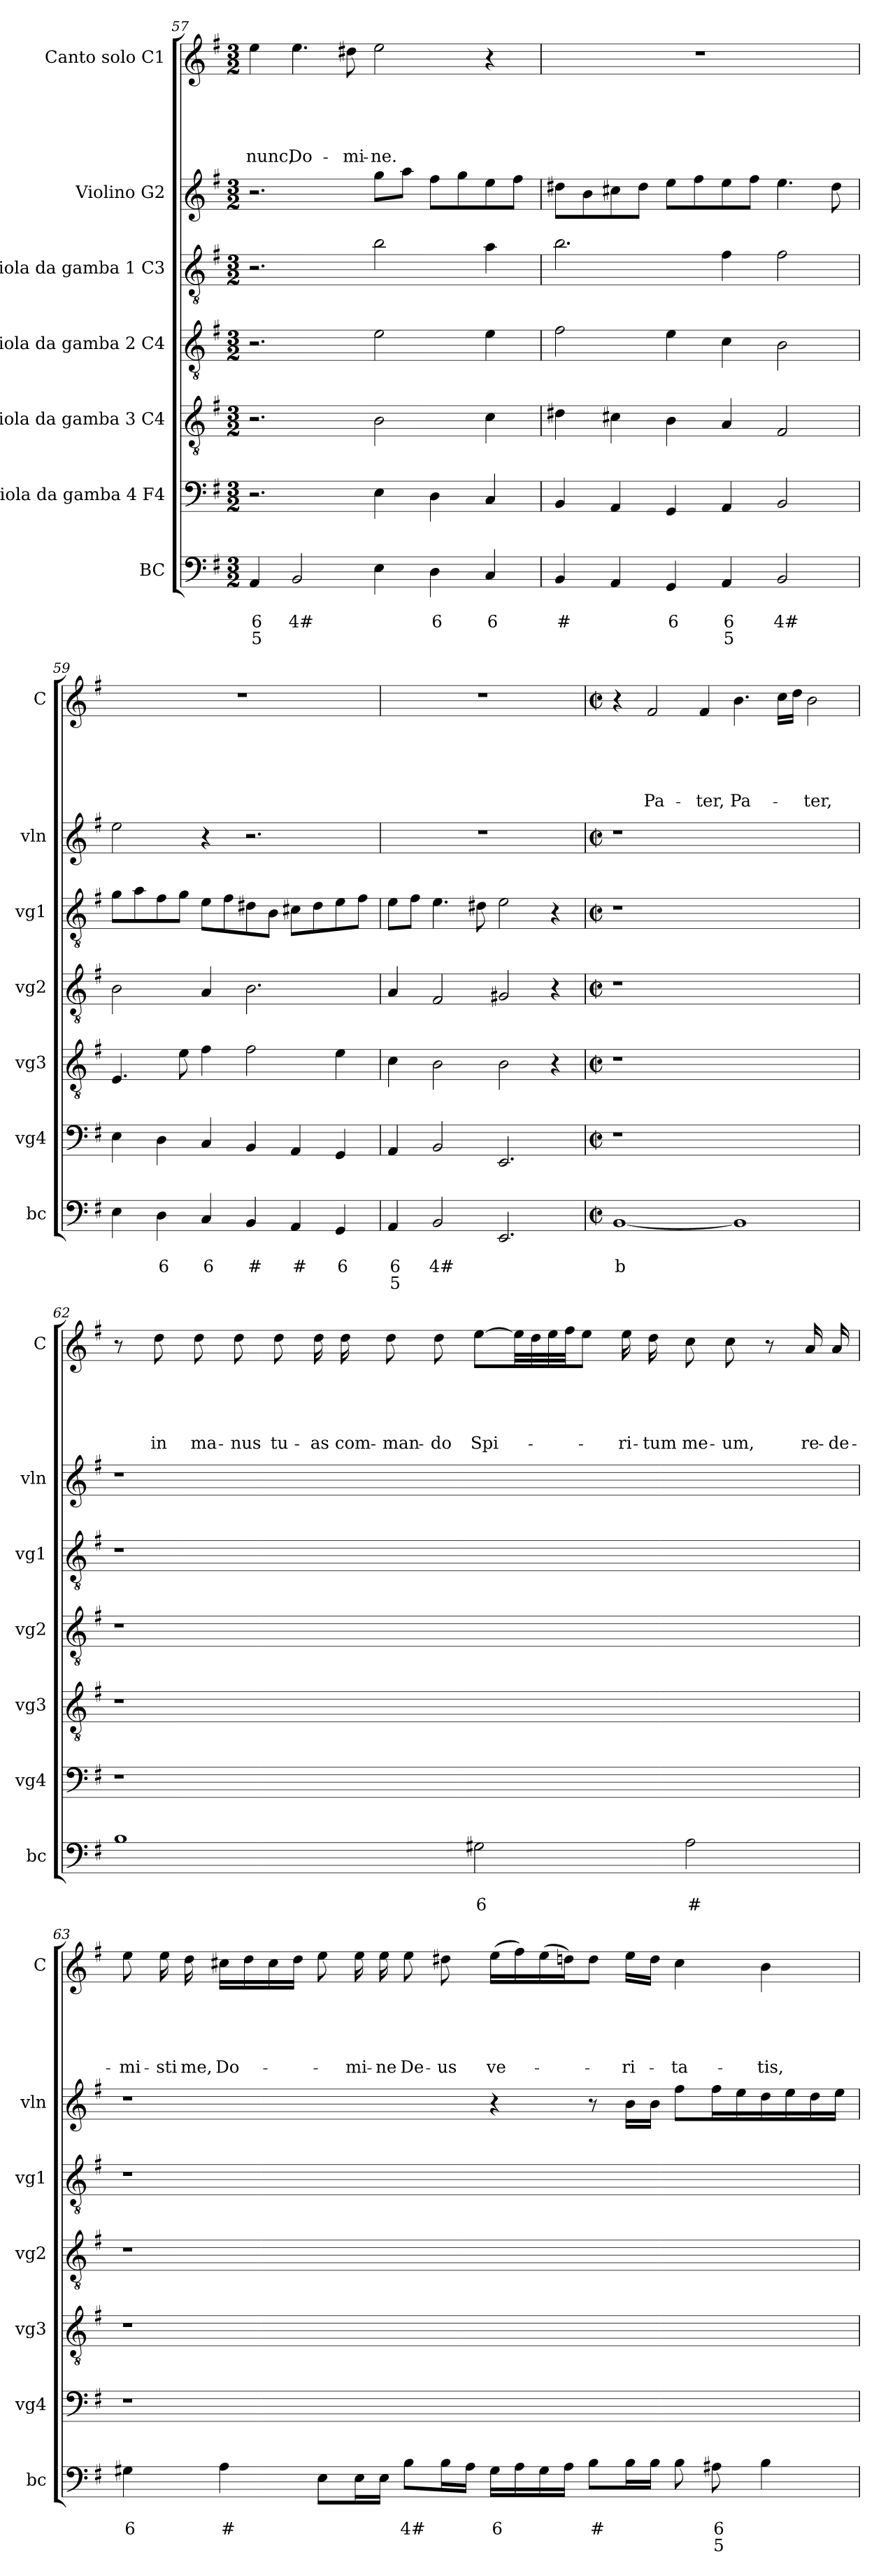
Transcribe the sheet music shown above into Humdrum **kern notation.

**kern	**text	**text	**text	**kern	**kern	**kern	**kern	**kern	**kern	**text	**text	**text	**text	**text
*part7	*part7	*part7	*part7	*part6	*part5	*part4	*part3	*part2	*part1	*part1	*part1	*part1	*part1	*part1
*staff7	*staff7	*staff7	*staff7	*staff6	*staff5	*staff4	*staff3	*staff2	*staff1	*staff1	*staff1	*staff1	*staff1	*staff1
*I"BC	*	*	*	*I"Viola da gamba 4 F4	*I"Viola da gamba 3 C4	*I"Viola da gamba 2 C4	*I"Viola da gamba 1 C3	*I"Violino  G2	*I"Canto solo C1	*	*	*	*	*
*I'bc	*	*	*	*I'vg4	*I'vg3	*I'vg2	*I'vg1	*I'vln	*I'C	*	*	*	*	*
!!LO:LB:g=z
*clefF4	*	*	*	*clefF4	*clefGv2	*clefGv2	*clefGv2	*clefG2	*clefG2	*	*	*	*	*
*k[f#]	*	*	*	*k[f#]	*k[f#]	*k[f#]	*k[f#]	*k[f#]	*k[f#]	*	*	*	*	*
*e:	*	*	*	*e:	*e:	*e:	*e:	*e:	*e:	*	*	*	*	*
*M3/2	*	*	*	*M3/2	*M3/2	*M3/2	*M3/2	*M3/2	*M3/2	*	*	*	*	*
=57	=57	=57	=57	=57	=57	=57	=57	=57	=57	=57	=57	=57	=57	=57
!	!	!LO:LY:b	!LO:LY:b	!	!	!	!	!	!	!	!	!	!	!LO:LY:b
4AA/	.	6	5	2.r	2.r	2.r	2.r	2.r	4ee\	.	.	.	.	nunc,
!	!	!LO:LY:b	!	!	!	!	!	!	!	!	!	!	!	!LO:LY:b
2BB/	.	4#	.	.	.	.	.	.	4.ee\	.	.	.	.	Do-
!	!	!	!	!	!	!	!	!	!	!	!	!	!	!LO:LY:b
.	.	.	.	.	.	.	.	.	8dd#X\	.	.	.	.	-mi-
!	!	!	!	!	!	!	!	!	!	!	!	!	!	!LO:LY:b
4E\	.	.	.	4E\	2B\	2e\	2b\	8gg\L	2ee\	.	.	.	.	-ne.
.	.	.	.	.	.	.	.	8aa\J	.	.	.	.	.	.
!	!	!LO:LY:b	!	!	!	!	!	!	!	!	!	!	!	!
4D\	.	6	.	4D\	.	.	.	8ff#\L	.	.	.	.	.	.
.	.	.	.	.	.	.	.	8gg\	.	.	.	.	.	.
!	!	!LO:LY:b	!	!	!	!	!	!	!	!	!	!	!	!
4C/	.	6	.	4C/	4c\	4e\	4a\	8ee\	4r	.	.	.	.	.
.	.	.	.	.	.	.	.	8ff#\J	.	.	.	.	.	.
=58	=58	=58	=58	=58	=58	=58	=58	=58	=58	=58	=58	=58	=58	=58
!	!	!LO:LY:b	!	!	!	!	!	!	!	!	!	!	!	!
4BB/	.	#	.	4BB/	4d#X\	2f#\	2.b\	8dd#X\L	1.r	.	.	.	.	.
.	.	.	.	.	.	.	.	8b\	.	.	.	.	.	.
4AA/	.	.	.	4AA/	4c#X\	.	.	8cc#X\	.	.	.	.	.	.
.	.	.	.	.	.	.	.	8dd#\J	.	.	.	.	.	.
!	!	!LO:LY:b	!	!	!	!	!	!	!	!	!	!	!	!
4GG/	.	6	.	4GG/	4B\	4e\	.	8ee\L	.	.	.	.	.	.
.	.	.	.	.	.	.	.	8ff#\	.	.	.	.	.	.
!	!	!LO:LY:b	!LO:LY:b	!	!	!	!	!	!	!	!	!	!	!
4AA/	.	6	5	4AA/	4A/	4c\	4f#\	8ee\	.	.	.	.	.	.
.	.	.	.	.	.	.	.	8ff#\J	.	.	.	.	.	.
!	!	!LO:LY:b	!	!	!	!	!	!	!	!	!	!	!	!
2BB/	.	4#	.	2BB/	2F#/	2B\	2f#\	4.ee\	.	.	.	.	.	.
.	.	.	.	.	.	.	.	8dd#\	.	.	.	.	.	.
=59	=59	=59	=59	=59	=59	=59	=59	=59	=59	=59	=59	=59	=59	=59
4E\	.	.	.	4E\	4.E/	2B\	8g\L	2ee\	1.r	.	.	.	.	.
.	.	.	.	.	.	.	8a\	.	.	.	.	.	.	.
!	!	!LO:LY:b	!	!	!	!	!	!	!	!	!	!	!	!
4D\	.	6	.	4D\	.	.	8f#\	.	.	.	.	.	.	.
.	.	.	.	.	8e\	.	8g\J	.	.	.	.	.	.	.
!	!	!LO:LY:b	!	!	!	!	!	!	!	!	!	!	!	!
4C/	.	6	.	4C/	4f#\	4A/	8e\L	4r	.	.	.	.	.	.
.	.	.	.	.	.	.	8f#\	.	.	.	.	.	.	.
!	!	!LO:LY:b	!	!	!	!	!	!	!	!	!	!	!	!
4BB/	.	#	.	4BB/	2f#\	2.B\	8d#X\	2.r	.	.	.	.	.	.
.	.	.	.	.	.	.	8B\J	.	.	.	.	.	.	.
!	!	!LO:LY:b	!	!	!	!	!	!	!	!	!	!	!	!
4AA/	.	#	.	4AA/	.	.	8c#X\L	.	.	.	.	.	.	.
.	.	.	.	.	.	.	8d#\	.	.	.	.	.	.	.
!	!	!LO:LY:b	!	!	!	!	!	!	!	!	!	!	!	!
4GG/	.	6	.	4GG/	4e\	.	8e\	.	.	.	.	.	.	.
.	.	.	.	.	.	.	8f#\J	.	.	.	.	.	.	.
=60	=60	=60	=60	=60	=60	=60	=60	=60	=60	=60	=60	=60	=60	=60
!	!	!LO:LY:b	!LO:LY:b	!	!	!	!	!	!	!	!	!	!	!
4AA/	.	6	5	4AA/	4c\	4A/	8e\L	1.r	1.r	.	.	.	.	.
.	.	.	.	.	.	.	8f#\J	.	.	.	.	.	.	.
!	!	!LO:LY:b	!	!	!	!	!	!	!	!	!	!	!	!
2BB/	.	4#	.	2BB/	2B\	2F#/	4.e\	.	.	.	.	.	.	.
.	.	.	.	.	.	.	8d#X\	.	.	.	.	.	.	.
2.EE/	.	.	.	2.EE/	2B\	2G#X/	2e\	.	.	.	.	.	.	.
.	.	.	.	.	4r	4r	4r	.	.	.	.	.	.	.
!!LO:PB:g=z
=61	=61	=61	=61	=61	=61	=61	=61	=61	=61	=61	=61	=61	=61	=61
*M2/2	*	*	*	*M2/2	*M2/2	*M2/2	*M2/2	*M2/2	*M2/2	*	*	*	*	*
*met(c|)	*	*	*	*met(c|)	*met(c|)	*met(c|)	*met(c|)	*met(c|)	*met(c|)	*	*	*	*	*
!	!	!LO:LY:b	!	!	!	!	!	!	!	!	!	!	!	!
[1BB	.	b	.	1r	1r	1r	1r	1r	4r	.	.	.	.	.
!	!	!	!	!	!	!	!	!	!	!	!	!	!	!LO:LY:b
.	.	.	.	.	.	.	.	.	2f#/	.	.	.	.	Pa-
!	!	!	!	!	!	!	!	!	!	!	!	!	!	!LO:LY:b
.	.	.	.	.	.	.	.	.	4f#/	.	.	.	.	-ter,
!	!	!	!	!	!	!	!	!	!	!	!	!	!	!LO:LY:b
1BB]	.	.	.	1ryy	1ryy	1ryy	1ryy	1ryy	4.b\	.	.	.	.	Pa-
.	.	.	.	.	.	.	.	.	16cc\LL	.	.	.	.	.
.	.	.	.	.	.	.	.	.	16dd\JJ	.	.	.	.	.
!	!	!	!	!	!	!	!	!	!	!	!	!	!	!LO:LY:b
.	.	.	.	.	.	.	.	.	2b\	.	.	.	.	-ter,
=62	=62	=62	=62	=62	=62	=62	=62	=62	=62	=62	=62	=62	=62	=62
1B	.	.	.	1r	1r	1r	1r	1r	8r	.	.	.	.	.
!	!	!	!	!	!	!	!	!	!	!	!	!	!	!LO:LY:b
.	.	.	.	.	.	.	.	.	8dd\	.	.	.	.	in
!	!	!	!	!	!	!	!	!	!	!	!	!	!	!LO:LY:b
.	.	.	.	.	.	.	.	.	8dd\	.	.	.	.	ma-
!	!	!	!	!	!	!	!	!	!	!	!	!	!	!LO:LY:b
.	.	.	.	.	.	.	.	.	8dd\	.	.	.	.	-nus
!	!	!	!	!	!	!	!	!	!	!	!	!	!	!LO:LY:b
.	.	.	.	.	.	.	.	.	8dd\	.	.	.	.	tu-
!	!	!	!	!	!	!	!	!	!	!	!	!	!	!LO:LY:b
.	.	.	.	.	.	.	.	.	16dd\	.	.	.	.	-as
!	!	!	!	!	!	!	!	!	!	!	!	!	!	!LO:LY:b
.	.	.	.	.	.	.	.	.	16dd\	.	.	.	.	com-
!	!	!	!	!	!	!	!	!	!	!	!	!	!	!LO:LY:b
.	.	.	.	.	.	.	.	.	8dd\	.	.	.	.	-man-
!	!	!	!	!	!	!	!	!	!	!	!	!	!	!LO:LY:b
.	.	.	.	.	.	.	.	.	8dd\	.	.	.	.	-do
!	!	!LO:LY:b	!	!	!	!	!	!	!	!	!	!	!	!LO:LY:b
2G#X\	.	6	.	1ryy	1ryy	1ryy	1ryy	1ryy	[8ee\L	.	.	.	.	Spi-
.	.	.	.	.	.	.	.	.	32ee\LL]	.	.	.	.	.
.	.	.	.	.	.	.	.	.	32dd\	.	.	.	.	.
.	.	.	.	.	.	.	.	.	32ee\	.	.	.	.	.
.	.	.	.	.	.	.	.	.	32ff#\JJ	.	.	.	.	.
.	.	.	.	.	.	.	.	.	8ee\J	.	.	.	.	.
!	!	!	!	!	!	!	!	!	!	!	!	!	!	!LO:LY:b
.	.	.	.	.	.	.	.	.	16ee\	.	.	.	.	-ri-
!	!	!	!	!	!	!	!	!	!	!	!	!	!	!LO:LY:b
.	.	.	.	.	.	.	.	.	16dd\	.	.	.	.	-tum
!	!	!LO:LY:b	!	!	!	!	!	!	!	!	!	!	!	!LO:LY:b
2A\	.	#	.	.	.	.	.	.	8cc\	.	.	.	.	me-
!	!	!	!	!	!	!	!	!	!	!	!	!	!	!LO:LY:b
.	.	.	.	.	.	.	.	.	8cc\	.	.	.	.	-um,
.	.	.	.	.	.	.	.	.	8r	.	.	.	.	.
!	!	!	!	!	!	!	!	!	!	!	!	!	!	!LO:LY:b
.	.	.	.	.	.	.	.	.	16a/	.	.	.	.	re-
!	!	!	!	!	!	!	!	!	!	!	!	!	!	!LO:LY:b
.	.	.	.	.	.	.	.	.	16a/	.	.	.	.	-de-
!!LO:LB:g=z
=63	=63	=63	=63	=63	=63	=63	=63	=63	=63	=63	=63	=63	=63	=63
!	!	!LO:LY:b	!	!	!	!	!	!	!	!	!	!	!	!LO:LY:b
4G#X\	.	6	.	1r	1r	1r	1r	1r	8ee\	.	.	.	.	-mi-
!	!	!	!	!	!	!	!	!	!	!	!	!	!	!LO:LY:b
.	.	.	.	.	.	.	.	.	16ee\	.	.	.	.	-sti
!	!	!	!	!	!	!	!	!	!	!	!	!	!	!LO:LY:b
.	.	.	.	.	.	.	.	.	16dd\	.	.	.	.	me,
!	!	!LO:LY:b	!	!	!	!	!	!	!	!	!	!	!	!LO:LY:b
4A\	.	#	.	.	.	.	.	.	16cc#X\LL	.	.	.	.	Do-
.	.	.	.	.	.	.	.	.	16dd\	.	.	.	.	.
.	.	.	.	.	.	.	.	.	16cc#\	.	.	.	.	.
.	.	.	.	.	.	.	.	.	16dd\JJ	.	.	.	.	.
8E\L	.	.	.	.	.	.	.	.	8ee\	.	.	.	.	.
!	!	!	!	!	!	!	!	!	!	!	!	!	!	!LO:LY:b
16E\L	.	.	.	.	.	.	.	.	16ee\	.	.	.	.	-mi-
!	!	!	!	!	!	!	!	!	!	!	!	!	!	!LO:LY:b
16E\JJ	.	.	.	.	.	.	.	.	16ee\	.	.	.	.	-ne
!	!	!LO:LY:b	!	!	!	!	!	!	!	!	!	!	!	!LO:LY:b
8B\L	.	4#	.	.	.	.	.	.	8ee\	.	.	.	.	De-
!	!	!	!	!	!	!	!	!	!	!	!	!	!	!LO:LY:b
16B\L	.	.	.	.	.	.	.	.	8dd#X\	.	.	.	.	-us
16A\JJ	.	.	.	.	.	.	.	.	.	.	.	.	.	.
!	!	!LO:LY:b	!	!	!	!	!	!	!	!	!	!	!	!LO:LY:b
16G#\LL	.	6	.	1ryy	1ryy	1ryy	1ryy	4r	(>16ee\LL	.	.	.	.	ve-
16A\	.	.	.	.	.	.	.	.	16ff#\)	.	.	.	.	.
16G#\	.	.	.	.	.	.	.	.	(>16ee\	.	.	.	.	.
16A\JJ	.	.	.	.	.	.	.	.	16ddn\J)	.	.	.	.	.
!	!	!LO:LY:b	!	!	!	!	!	!	!	!	!	!	!	!
8B\L	.	#	.	.	.	.	.	8r	8dd\J	.	.	.	.	.
!	!	!	!	!	!	!	!	!	!	!	!	!	!	!LO:LY:b
16B\L	.	.	.	.	.	.	.	16b\LL	16ee\LL	.	.	.	.	-ri-
16B\JJ	.	.	.	.	.	.	.	16b\JJ	16dd\JJ	.	.	.	.	.
!	!	!	!	!	!	!	!	!	!	!	!	!	!	!LO:LY:b
8B\	.	.	.	.	.	.	.	8ff#\L	4cc#\	.	.	.	.	-ta-
!	!	!LO:LY:b	!LO:LY:b	!	!	!	!	!	!	!	!	!	!	!
8A#X\	.	6	5	.	.	.	.	16ff#\L	.	.	.	.	.	.
.	.	.	.	.	.	.	.	16ee\	.	.	.	.	.	.
!	!	!	!	!	!	!	!	!	!	!	!	!	!	!LO:LY:b
4B\	.	.	.	.	.	.	.	16dd\	4b\	.	.	.	.	-tis,
.	.	.	.	.	.	.	.	16ee\	.	.	.	.	.	.
.	.	.	.	.	.	.	.	16dd\	.	.	.	.	.	.
.	.	.	.	.	.	.	.	16ee\JJ	.	.	.	.	.	.
=	=	=	=	=	=	=	=	=	=	=	=	=	=	=
*-	*-	*-	*-	*-	*-	*-	*-	*-	*-	*-	*-	*-	*-	*-
